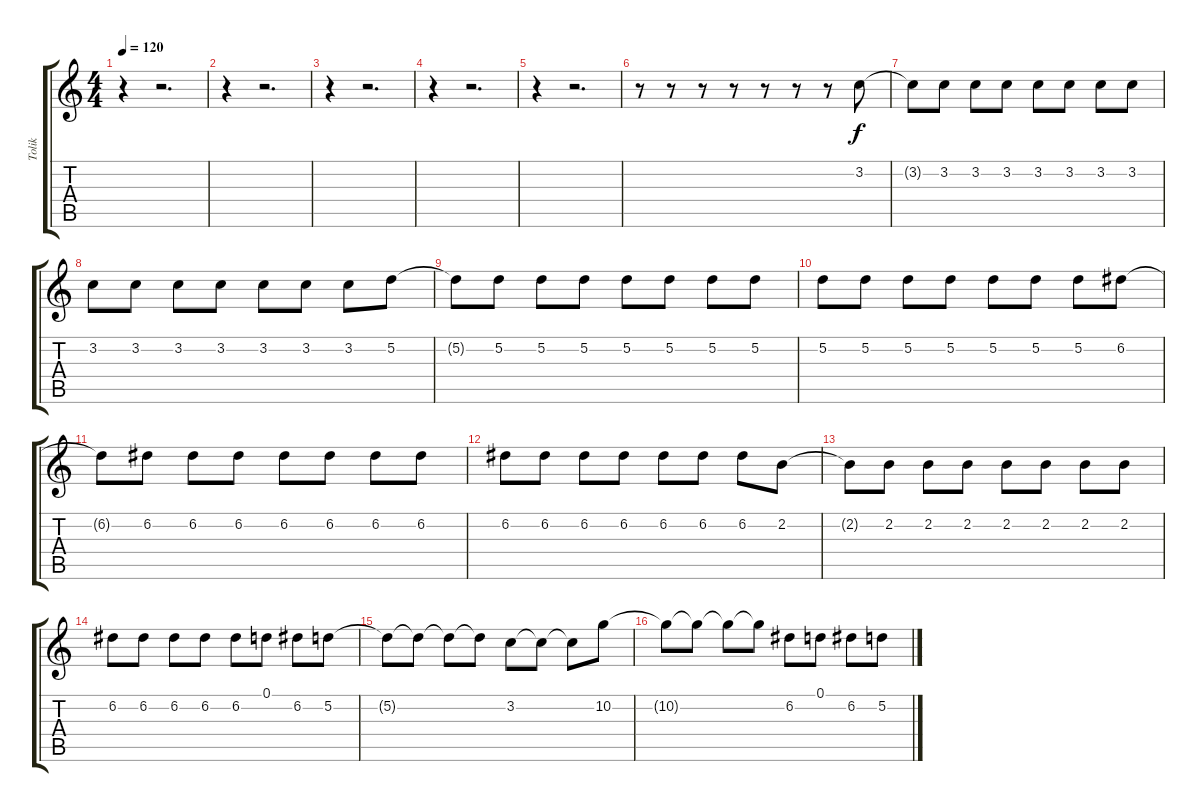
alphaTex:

\track ("Tolik" "Tolik") {instrument distortionguitar}
\staff {score tabs}
\tuning (D4 A3 F3 C3 G2 C2) {hide}
\ts (4 4)
\tempo 120
\clef g2
\ks c
r.4{dy f} r.2{d} |
r.4 r.2{d} |
r.4 r.2{d} |
r.4 r.2{d} |
r.4 r.2{d} |
r.8 r.8 r.8 r.8 r.8 r.8 r.8 3.2.8 |
3.2{t}.8 3.2.8 3.2.8 3.2.8 3.2.8 3.2.8 3.2.8 3.2.8 |
3.2.8 3.2.8 3.2.8 3.2.8 3.2.8 3.2.8 3.2.8 5.2.8 |
5.2{t}.8 5.2.8 5.2.8 5.2.8 5.2.8 5.2.8 5.2.8 5.2.8 |
5.2.8 5.2.8 5.2.8 5.2.8 5.2.8 5.2.8 5.2.8 6.2.8 |
6.2{t}.8 6.2.8 6.2.8 6.2.8 6.2.8 6.2.8 6.2.8 6.2.8 |
6.2.8 6.2.8 6.2.8 6.2.8 6.2.8 6.2.8 6.2.8 2.2.8 |
2.2{t}.8 2.2.8 2.2.8 2.2.8 2.2.8 2.2.8 2.2.8 2.2.8 |
6.2.8 6.2.8 6.2.8 6.2.8 6.2.8 0.1.8 6.2.8 5.2.8 |
5.2{t}.8 5.2{t}.8 5.2{t}.8 5.2{t}.8 3.2.8 3.2{t}.8 3.2{t}.8 10.2.8 |
10.2{t}.8 10.2{t}.8 10.2{t}.8 10.2{t}.8 6.2.8 0.1.8 6.2.8 5.2.8
